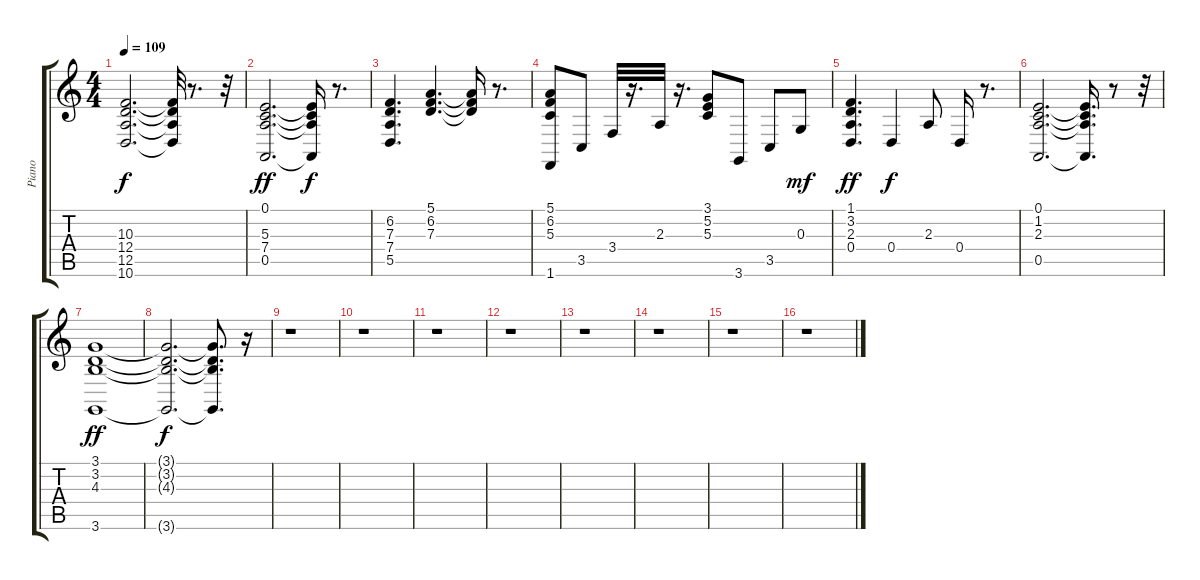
\track ("Piano" "Piano") {instrument brightacousticpiano}
\staff {score tabs}
\tuning (E4 B3 G3 D3 A2 E2) {hide}
\ts (4 4)
\tempo 109
\clef g2
\ks c
(10.3 12.4 12.5 10.6).2{d dy f} (10.3{t} 12.4{t} 12.5{t} 10.6{t}).32 r.8{d} r.32 |
(0.1 5.3 7.4 0.5).2{d dy ff} (0.1{t} 5.3{t} 7.4{t} 0.5{t}).16{dy f} r.8{d} |
(6.2 7.3 7.4 5.5).4{d} (5.1 6.2 7.3).4{d} (5.1{t} 6.2{t} 7.3{t}).16 r.8{d} |
(5.1 6.2 5.3 1.6).8 3.5.8 3.4.32 r.16{d} 2.3.32 r.16{d} (3.1 5.2 5.3).8 3.6.8 3.5.8 0.3.8{dy mf} |
(1.1 3.2 2.3 0.4).4{d dy ff} 0.4.4{dy f} 2.3.8 0.4.16 r.8{d} |
(0.1 1.2 2.3 0.5).2{d} (0.1{t} 1.2{t} 2.3{t} 0.5{t}).16{d} r.8 r.32 |
(3.1 3.2 4.3 3.6).1{dy ff} |
(3.1{t} 3.2{t} 4.3{t} 3.6{t}).2{d dy f} (3.1{t} 3.2{t} 4.3{t} 3.6{t}).8{d} r.16 |
r.1 |
r.1 |
r.1 |
r.1 |
r.1 |
r.1 |
r.1 |
r.1
